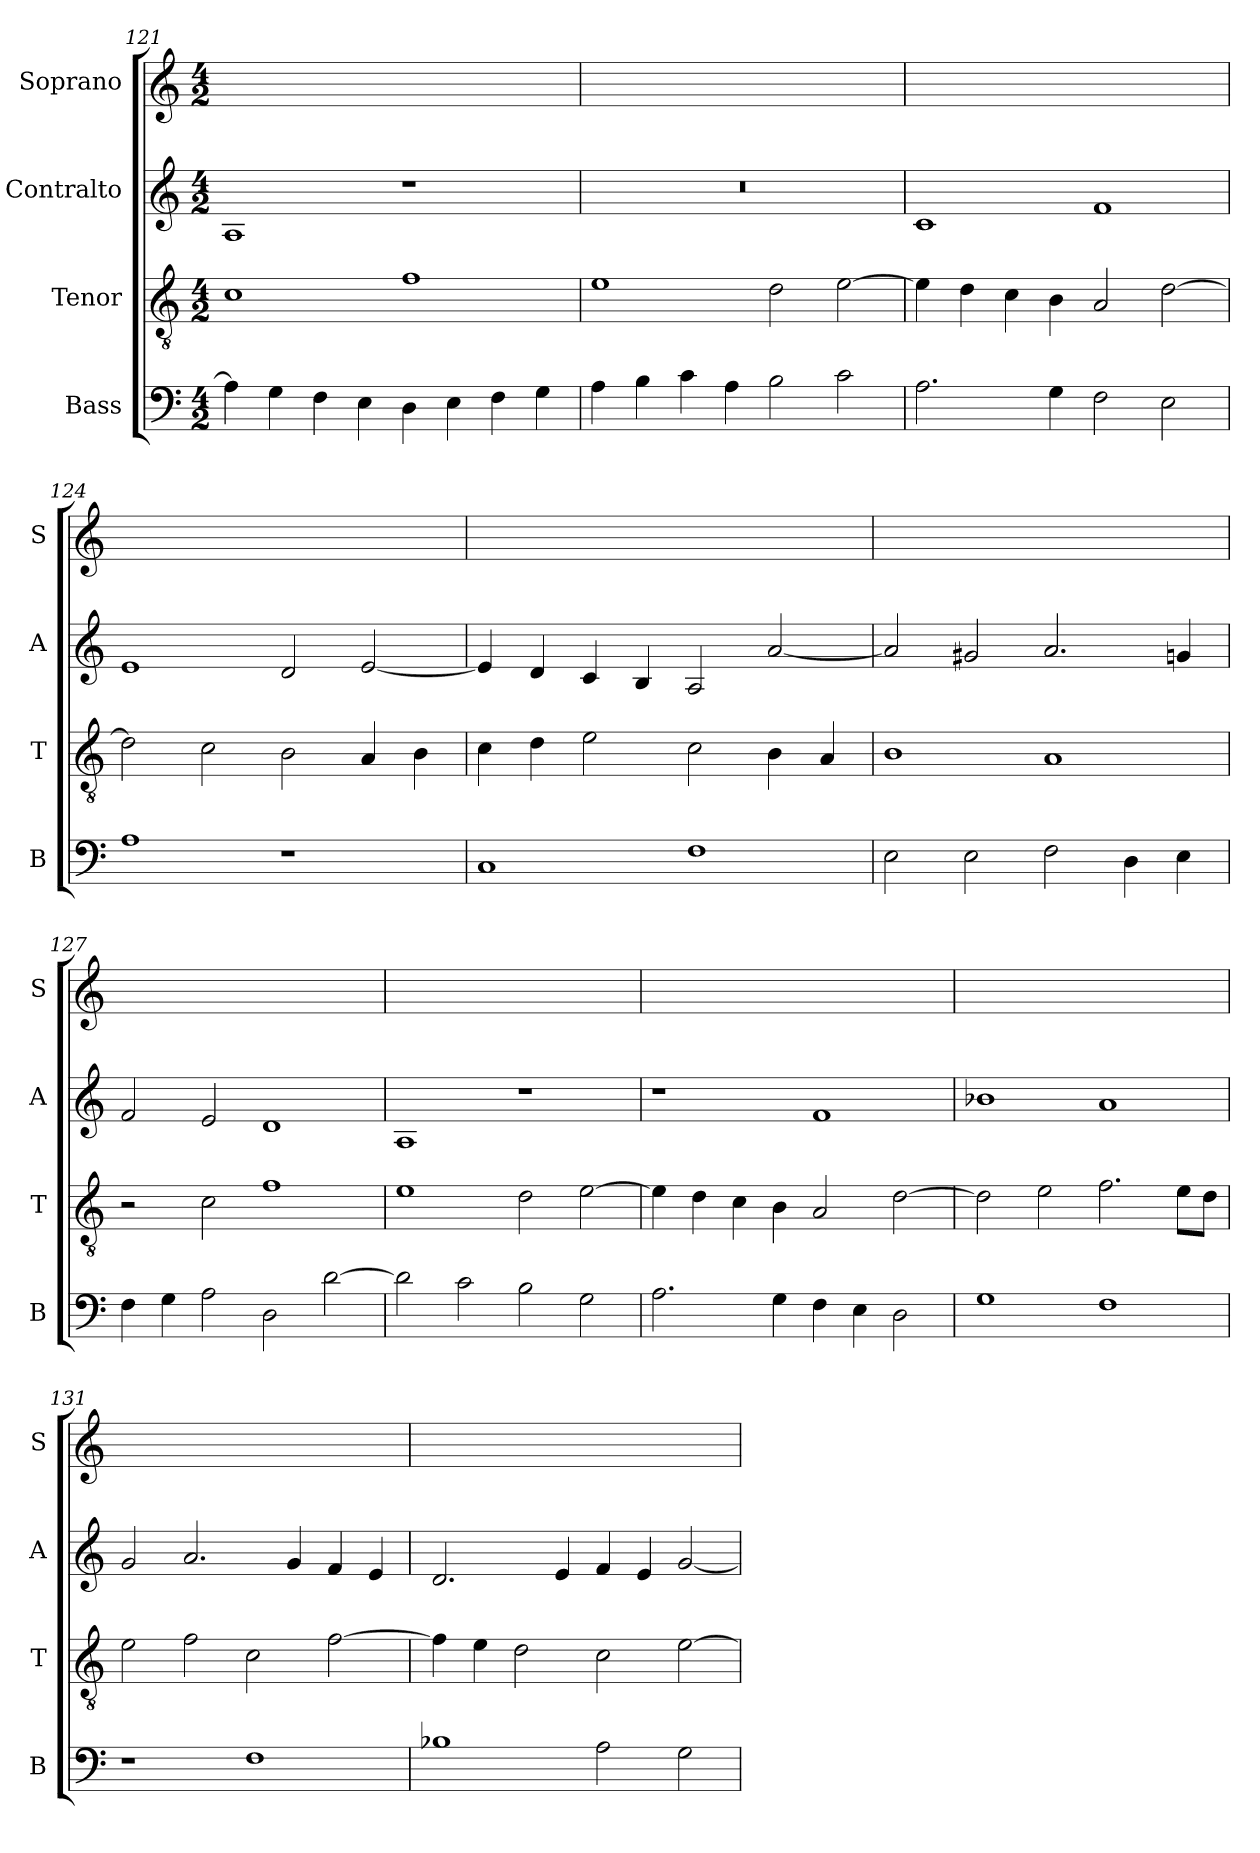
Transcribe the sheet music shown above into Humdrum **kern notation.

**kern	**kern	**kern	**kern
*part4	*part3	*part2	*part1
*staff4	*staff3	*staff2	*staff1
*I"Bass	*I"Tenor	*I"Contralto	*I"Soprano
*I'B	*I'T	*I'A	*I'S
*clefF4	*clefGv2	*clefG2	*clefG2
*k[]	*k[]	*k[]	*k[]
*A:aeo	*A:aeo	*A:aeo	*A:aeo
*M4/2	*M4/2	*M4/2	*M4/2
=121	=121	=121	=121
4A]	1c	1A	0ryy
4G	.	.	.
4F	.	.	.
4E	.	.	.
4D	1f	1r	.
4E	.	.	.
4F	.	.	.
4G	.	.	.
=122	=122	=122	=122
4A	1e	0r	0ryy
4B	.	.	.
4c	.	.	.
4A	.	.	.
2B	2d	.	.
2c	[2e	.	.
=123	=123	=123	=123
2.A	4e]	1c	0ryy
.	4d	.	.
.	4c	.	.
4G	4B	.	.
2F	2A	1f	.
2E	[2d	.	.
=124	=124	=124	=124
1A	2d]	1e	0ryy
.	2c	.	.
1r	2B	2d	.
.	4A	[2e	.
.	4B	.	.
=125	=125	=125	=125
1C	4c	4e]	0ryy
.	4d	4d	.
.	2e	4c	.
.	.	4B	.
1F	2c	2A	.
.	4B	[2a	.
.	4A	.	.
=126	=126	=126	=126
2E	1B	2a]	0ryy
2E	.	2g#X	.
2F	1A	2.a	.
4D	.	.	.
4E	.	4gn	.
=127	=127	=127	=127
4F	2r	2f	0ryy
4G	.	.	.
2A	2c	2e	.
2D	1f	1d	.
[2d	.	.	.
=128	=128	=128	=128
2d]	1e	1A	0ryy
2c	.	.	.
2B	2d	1r	.
2G	[2e	.	.
=129	=129	=129	=129
2.A	4e]	1r	0ryy
.	4d	.	.
.	4c	.	.
4G	4B	.	.
4F	2A	1f	.
4E	.	.	.
2D	[2d	.	.
=130	=130	=130	=130
1G	2d]	1b-X	0ryy
.	2e	.	.
1F	2.f	1a	.
.	8e\L	.	.
.	8d\J	.	.
=131	=131	=131	=131
1r	2e	2g	0ryy
.	2f	2.a	.
1F	2c	.	.
.	.	4g	.
.	[2f	4f	.
.	.	4e	.
=132	=132	=132	=132
1B-X	4f]	2.d	0ryy
.	4e	.	.
.	2d	.	.
.	.	4e	.
2A	2c	4f	.
.	.	4e	.
2G	[2e	[2g	.
=	=	=	=
*-	*-	*-	*-
